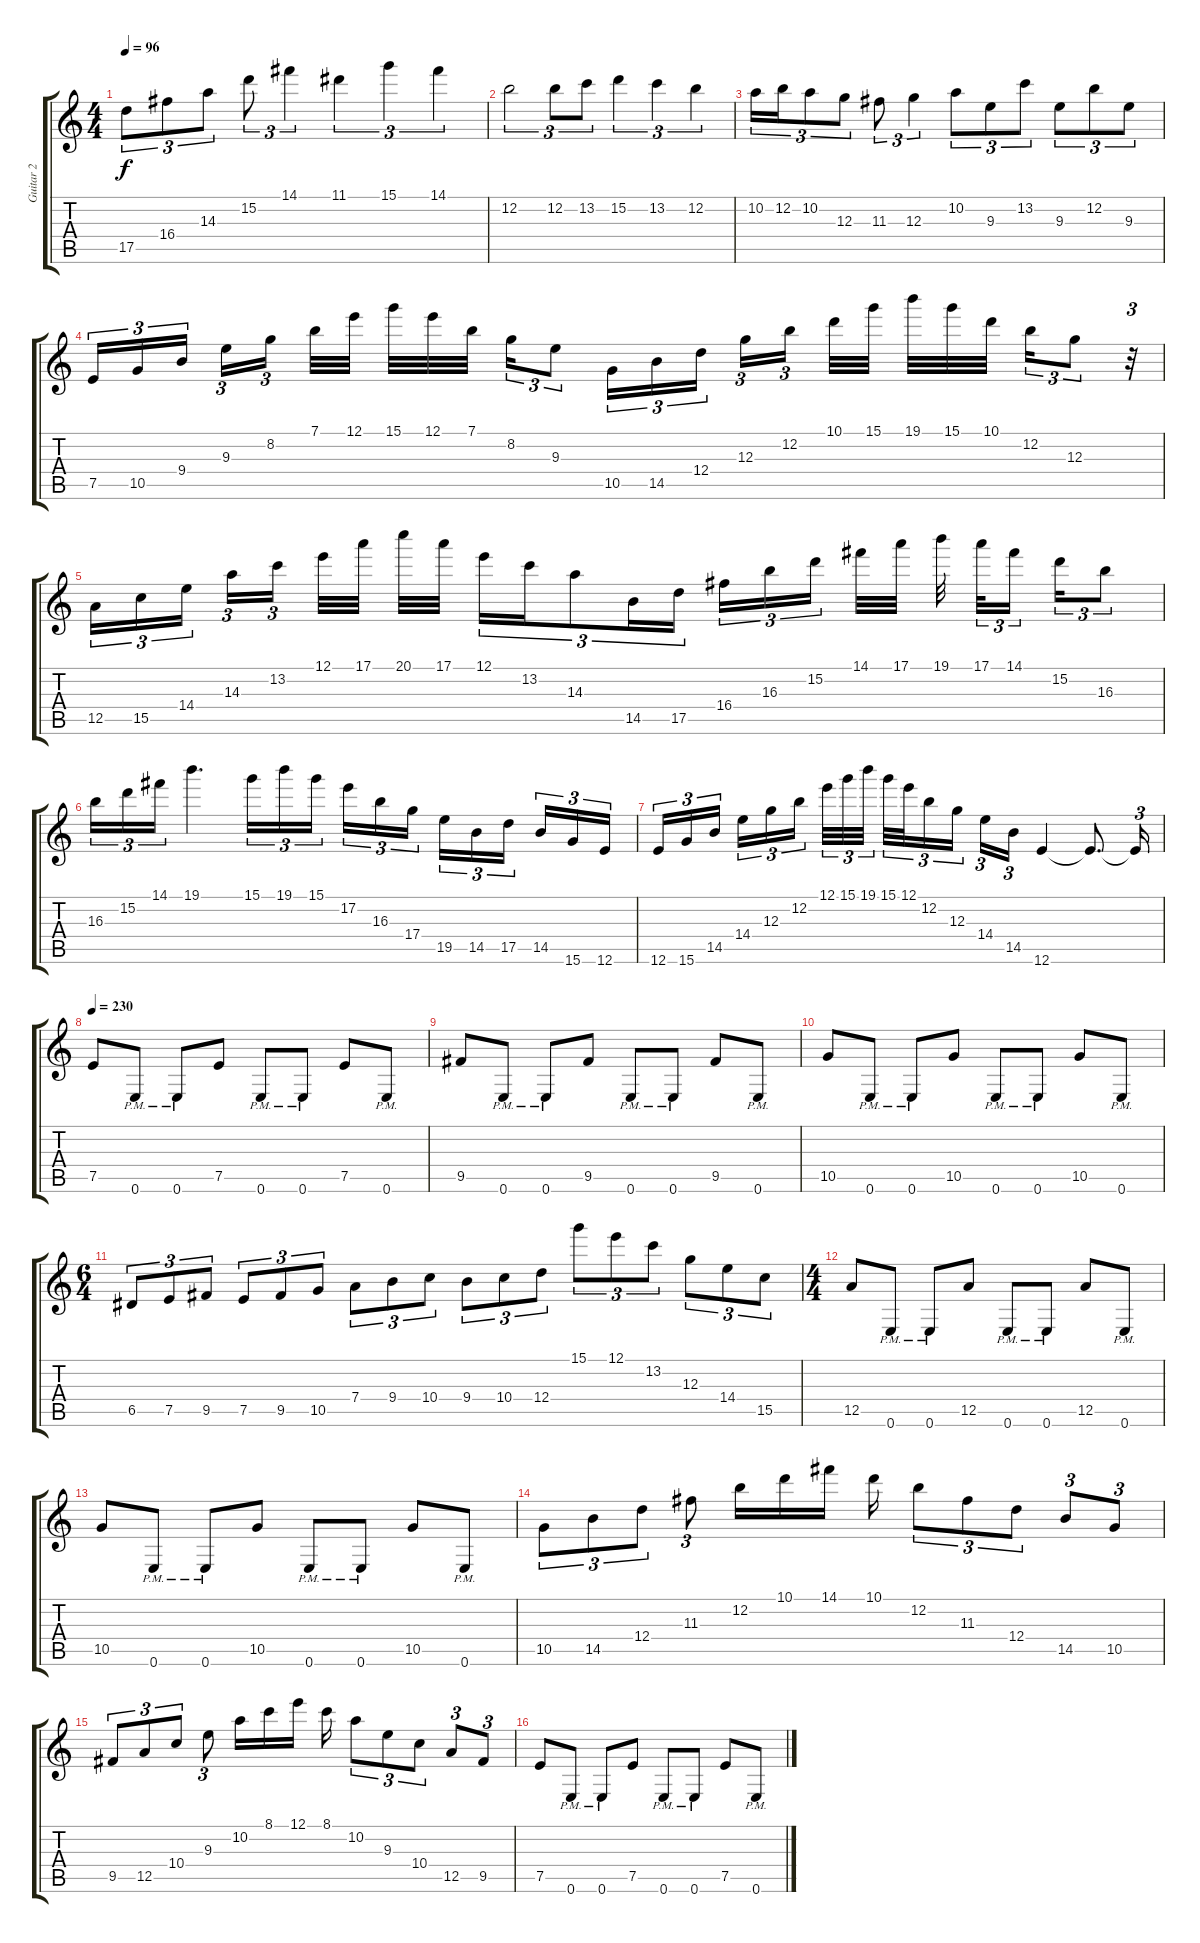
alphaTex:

\track ("Guitar 2" "Guitar 2") {instrument distortionguitar}
\staff {score tabs}
\tuning (E4 B3 G3 D3 A2 E2) {hide}
\ts (4 4)
\tempo 96
\clef g2
\ks c
17.5.8{tu (3 2) dy f} 16.4.8{tu (3 2)} 14.3.8{tu (3 2)} 15.2.8{tu (3 2)} 14.1.4{tu (3 2)} 11.1.4{tu (3 2)} 15.1.4{tu (3 2)} 14.1.4{tu (3 2)} |
12.2.2{tu (3 2)} 12.2.8{tu (3 2)} 13.2.8{tu (3 2)} 15.2.4{tu (3 2)} 13.2.4{tu (3 2)} 12.2.4{tu (3 2)} |
10.2.16{tu (3 2)} 12.2.16{tu (3 2)} 10.2.8{tu (3 2)} 12.3.8{tu (3 2)} 11.3.8{tu (3 2)} 12.3.4{tu (3 2)} 10.2.8{tu (3 2)} 9.3.8{tu (3 2)} 13.2.8{tu (3 2)} 9.3.8{tu (3 2)} 12.2.8{tu (3 2)} 9.3.8{tu (3 2)} |
7.5.16{tu (3 2)} 10.5.16{tu (3 2)} 9.4.16{tu (3 2)} 9.3.16{tu (3 2)} 8.2.16{tu (3 2)} 7.1.32 12.1.32 15.1.32 12.1.32 7.1.32 8.2.16{tu (3 2)} 9.3.8{tu (3 2)} 10.5.16{tu (3 2)} 14.5.16{tu (3 2)} 12.4.16{tu (3 2)} 12.3.16{tu (3 2)} 12.2.16{tu (3 2)} 10.1.32 15.1.32 19.1.32 15.1.32 10.1.32 12.2.16{tu (3 2)} 12.3.8{tu (3 2)} r.32{tu (3 2)} |
12.5.16{tu (3 2)} 15.5.16{tu (3 2)} 14.4.16{tu (3 2)} 14.3.16{tu (3 2)} 13.2.16{tu (3 2)} 12.1.32 17.1.32 20.1.32 17.1.32 12.1.16{tu (3 2)} 13.2.16{tu (3 2)} 14.3.8{tu (3 2)} 14.5.16{tu (3 2)} 17.5.16{tu (3 2)} 16.4.16{tu (3 2)} 16.3.16{tu (3 2)} 15.2.16{tu (3 2)} 14.1.32 17.1.32 19.1.32 17.1.32{tu (3 2)} 14.1.16{tu (3 2)} 15.2.16{tu (3 2)} 16.3.8{tu (3 2)} |
16.3.16{tu (3 2)} 15.2.16{tu (3 2)} 14.1.16{tu (3 2)} 19.1.4{d} 15.1.16{tu (3 2)} 19.1.16{tu (3 2)} 15.1.16{tu (3 2)} 17.2.16{tu (3 2)} 16.3.16{tu (3 2)} 17.4.16{tu (3 2)} 19.5.16{tu (3 2)} 14.5.16{tu (3 2)} 17.5.16{tu (3 2)} 14.5.16{tu (3 2)} 15.6.16{tu (3 2)} 12.6.16{tu (3 2)} |
12.6.16{tu (3 2)} 15.6.16{tu (3 2)} 14.5.16{tu (3 2)} 14.4.16{tu (3 2)} 12.3.16{tu (3 2)} 12.2.16{tu (3 2)} 12.1.32{tu (3 2)} 15.1.32{tu (3 2)} 19.1.32{tu (3 2)} 15.1.32{tu (3 2)} 12.1.32{tu (3 2)} 12.2.16{tu (3 2)} 12.3.16{tu (3 2)} 14.4.16{tu (3 2)} 14.5.16{tu (3 2)} 12.6.4 12.6{t}.8{d} 12.6{t}.16{tu (3 2)} |
\tempo 230
7.5.8 0.6{pm}.8 0.6{pm}.8 7.5.8 0.6{pm}.8 0.6{pm}.8 7.5.8 0.6{pm}.8 |
9.5.8 0.6{pm}.8 0.6{pm}.8 9.5.8 0.6{pm}.8 0.6{pm}.8 9.5.8 0.6{pm}.8 |
10.5.8 0.6{pm}.8 0.6{pm}.8 10.5.8 0.6{pm}.8 0.6{pm}.8 10.5.8 0.6{pm}.8 |
\ts (6 4)
6.5.8{tu (3 2)} 7.5.8{tu (3 2)} 9.5.8{tu (3 2)} 7.5.8{tu (3 2)} 9.5.8{tu (3 2)} 10.5.8{tu (3 2)} 7.4.8{tu (3 2)} 9.4.8{tu (3 2)} 10.4.8{tu (3 2)} 9.4.8{tu (3 2)} 10.4.8{tu (3 2)} 12.4.8{tu (3 2)} 15.1.8{tu (3 2)} 12.1.8{tu (3 2)} 13.2.8{tu (3 2)} 12.3.8{tu (3 2)} 14.4.8{tu (3 2)} 15.5.8{tu (3 2)} |
\ts (4 4)
12.5.8 0.6{pm}.8 0.6{pm}.8 12.5.8 0.6{pm}.8 0.6{pm}.8 12.5.8 0.6{pm}.8 |
10.5.8 0.6{pm}.8 0.6{pm}.8 10.5.8 0.6{pm}.8 0.6{pm}.8 10.5.8 0.6{pm}.8 |
10.5.8{tu (3 2)} 14.5.8{tu (3 2)} 12.4.8{tu (3 2)} 11.3.8{tu (3 2)} 12.2.16 10.1.16 14.1.16 10.1.16 12.2.8{tu (3 2)} 11.3.8{tu (3 2)} 12.4.8{tu (3 2)} 14.5.8{tu (3 2)} 10.5.8{tu (3 2)} |
9.5.8{tu (3 2)} 12.5.8{tu (3 2)} 10.4.8{tu (3 2)} 9.3.8{tu (3 2)} 10.2.16 8.1.16 12.1.16 8.1.16 10.2.8{tu (3 2)} 9.3.8{tu (3 2)} 10.4.8{tu (3 2)} 12.5.8{tu (3 2)} 9.5.8{tu (3 2)} |
7.5.8 0.6{pm}.8 0.6{pm}.8 7.5.8 0.6{pm}.8 0.6{pm}.8 7.5.8 0.6{pm}.8
